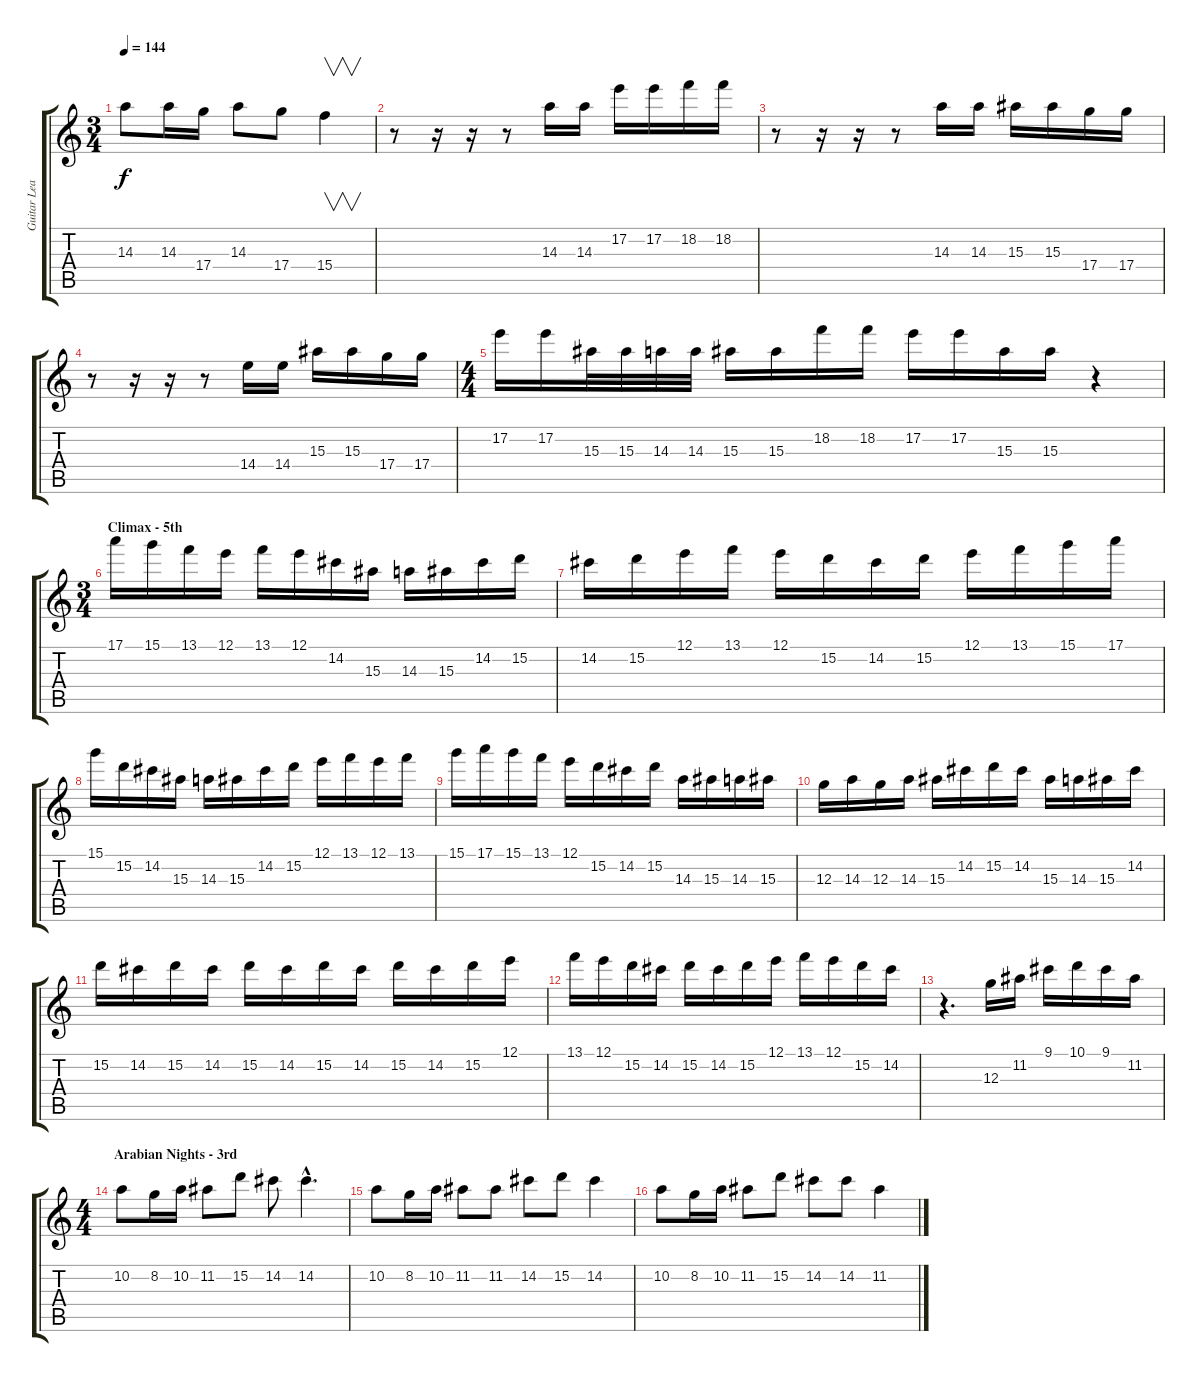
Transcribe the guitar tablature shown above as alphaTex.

\track ("Guitar Lead" "Guitar Lea") {instrument distortionguitar}
\staff {score tabs}
\tuning (E4 B3 G3 D3 A2 E2) {hide}
\ts (3 4)
\tempo 144
\clef g2
\ks c
14.3.8{dy f} 14.3.16 17.4.16 14.3.8 17.4.8 15.4.4{v} |
r.8 r.16 r.16 r.8 14.3.16 14.3.16 17.2.16 17.2.16 18.2.16 18.2.16 |
r.8 r.16 r.16 r.8 14.3.16 14.3.16 15.3.16 15.3.16 17.4.16 17.4.16 |
r.8 r.16 r.16 r.8 14.4.16 14.4.16 15.3.16 15.3.16 17.4.16 17.4.16 |
\ts (4 4)
17.2.16 17.2.16 15.3.32 15.3.32 14.3.32 14.3.32 15.3.16 15.3.16 18.2.16 18.2.16 17.2.16 17.2.16 15.3.16 15.3.16 r.4 |
\ts (3 4)
\section ("" "Climax - 5th")
17.1.16 15.1.16 13.1.16 12.1.16 13.1.16 12.1.16 14.2.16 15.3.16 14.3.16 15.3.16 14.2.16 15.2.16 |
14.2.16 15.2.16 12.1.16 13.1.16 12.1.16 15.2.16 14.2.16 15.2.16 12.1.16 13.1.16 15.1.16 17.1.16 |
15.1.16 15.2.16 14.2.16 15.3.16 14.3.16 15.3.16 14.2.16 15.2.16 12.1.16 13.1.16 12.1.16 13.1.16 |
15.1.16 17.1.16 15.1.16 13.1.16 12.1.16 15.2.16 14.2.16 15.2.16 14.3.16 15.3.16 14.3.16 15.3.16 |
12.3.16 14.3.16 12.3.16 14.3.16 15.3.16 14.2.16 15.2.16 14.2.16 15.3.16 14.3.16 15.3.16 14.2.16 |
15.2.16 14.2.16 15.2.16 14.2.16 15.2.16 14.2.16 15.2.16 14.2.16 15.2.16 14.2.16 15.2.16 12.1.16 |
13.1.16 12.1.16 15.2.16 14.2.16 15.2.16 14.2.16 15.2.16 12.1.16 13.1.16 12.1.16 15.2.16 14.2.16 |
r.4{d} 12.3.16 11.2.16 9.1.16 10.1.16 9.1.16 11.2.16 |
\ts (4 4)
\section ("" "Arabian Nights - 3rd ")
10.2.8 8.2.16 10.2.16 11.2.8 15.2.8 14.2.8 14.2{hac}.4{d} |
10.2.8 8.2.16 10.2.16 11.2.8 11.2.8 14.2.8 15.2.8 14.2.4 |
10.2.8 8.2.16 10.2.16 11.2.8 15.2.8 14.2.8 14.2.8 11.2.4
